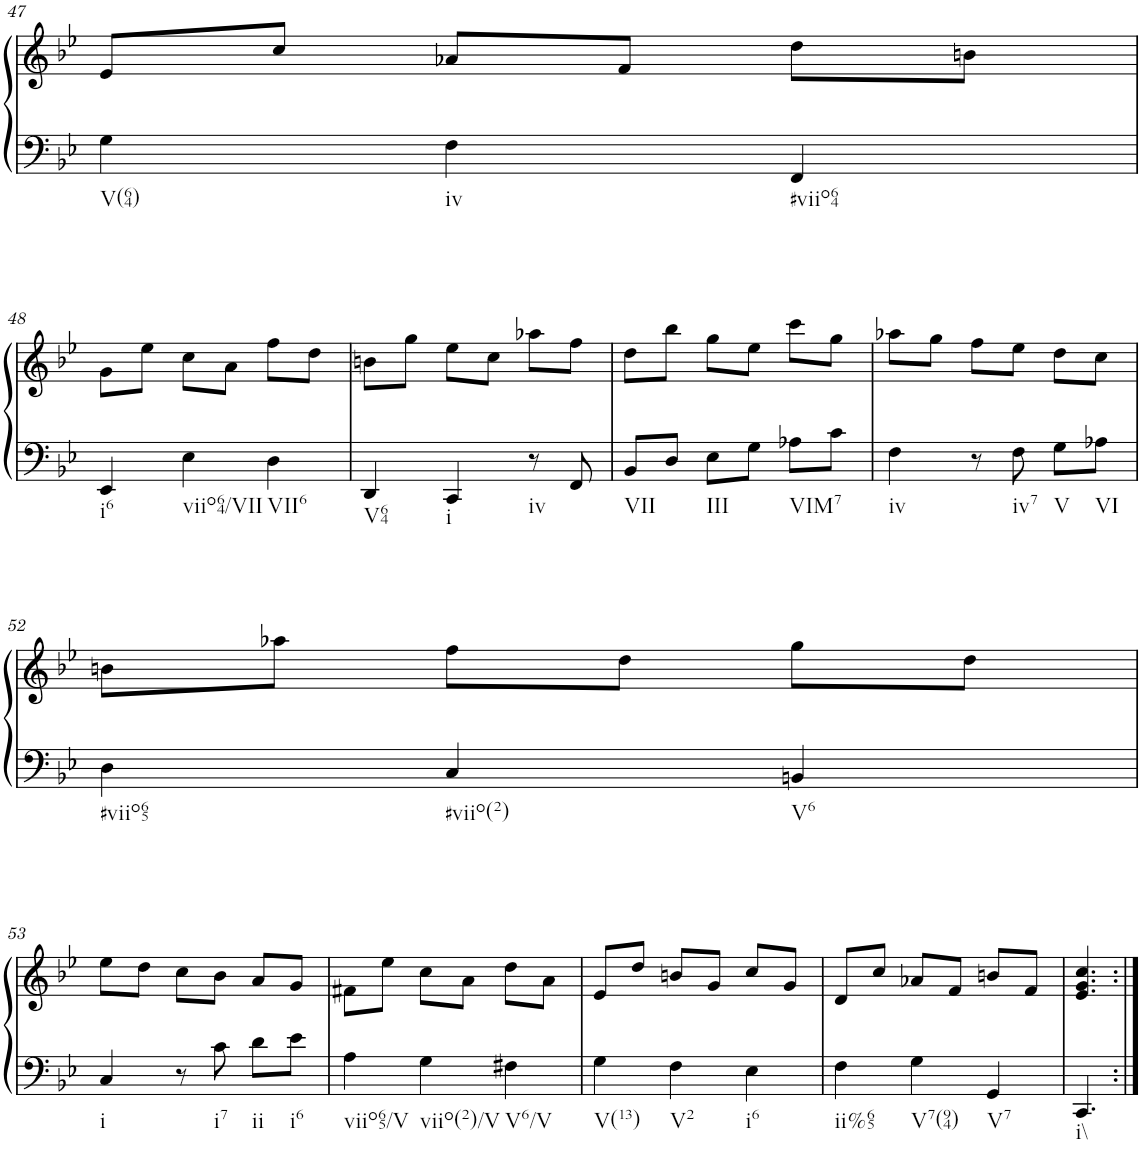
**kern	**kern
*part1	*part1
*staff2	*staff1
*I"unbenannt2	*
!!LO:PB:g=z
*clefF4	*clefG2
*k[b-e-]	*k[b-e-]
*M3/4	*M3/4
=47	=47
!LO:TX:b:t=V(64)	!
4G\	8e-/L
.	8cc/J
!LO:TX:b:t=iv	!
4F\	8a-X/L
.	8f/J
!LO:TX:b:t=#viio64	!
4FF/	8dd\L
.	8bn\J
!!LO:LB:g=z
=48	=48
!LO:TX:b:t=i6	!
4EE-/	8g\L
.	8ee-\J
!LO:TX:b:t=viio64/VII	!
4E-\	8cc\L
.	8a\J
!LO:TX:b:t=VII6	!
4D\	8ff\L
.	8dd\J
=49	=49
!LO:TX:b:t=V64	!
4DD/	8bn\L
.	8gg\J
!LO:TX:b:t=i	!
4CC/	8ee-\L
.	8cc\J
!LO:TX:b:t=iv	!
8r	8aa-X\L
8FF/	8ff\J
=50	=50
!LO:TX:b:t=VII	!
8BB-/L	8dd\L
8D/J	8bb-\J
!LO:TX:b:t=III	!
8E-\L	8gg\L
8G\J	8ee-\J
!LO:TX:b:t=VIM7	!
8A-X\L	8ccc\L
8c\J	8gg\J
=51	=51
!LO:TX:b:t=iv	!
4F\	8aa-X\L
.	8gg\J
8r	8ff\L
!LO:TX:b:t=iv7	!
8F\	8ee-\J
!LO:TX:b:t=V	!
8G\L	8dd\L
!LO:TX:b:t=VI	!
8A-X\J	8cc\J
!!LO:LB:g=z
=52	=52
!LO:TX:b:t=#viio65	!
4D\	8bn\L
.	8aa-X\J
!LO:TX:b:t=#viio(2)	!
4C/	8ff\L
.	8dd\J
!LO:TX:b:t=V6	!
4BBn/	8gg\L
.	8dd\J
!!LO:LB:g=z
=53	=53
!LO:TX:b:t=i	!
4C/	8ee-\L
.	8dd\J
8r	8cc\L
!LO:TX:b:t=i7	!
8c\	8b-\J
!LO:TX:b:t=ii	!
8d\L	8a/L
!LO:TX:b:t=i6	!
8e-\J	8g/J
=54	=54
!LO:TX:b:t=viio65/V	!
4A\	8f#X\L
.	8ee-\J
!LO:TX:b:t=viio(2)/V	!
4G\	8cc\L
.	8a\J
!LO:TX:b:t=V6/V	!
4F#X\	8dd\L
.	8a\J
=55	=55
!LO:TX:b:t=V(13)	!
4G\	8e-/L
.	8dd/J
!LO:TX:b:t=V2	!
4F\	8bn/L
.	8g/J
!LO:TX:b:t=i6	!
4E-\	8cc/L
.	8g/J
=56	=56
!LO:TX:b:t=ii%65	!
4F\	8d/L
.	8cc/J
!LO:TX:b:t=V7(94)	!
4G\	8a-X/L
.	8f/J
!LO:TX:b:t=V7	!
4GG/	8bn/L
.	8f/J
=57	=57
!LO:TX:b:t=i\\	!
4.CC/	4.e-/ 4.g/ 4.cc/
=:|!	=:|!
*-	*-
